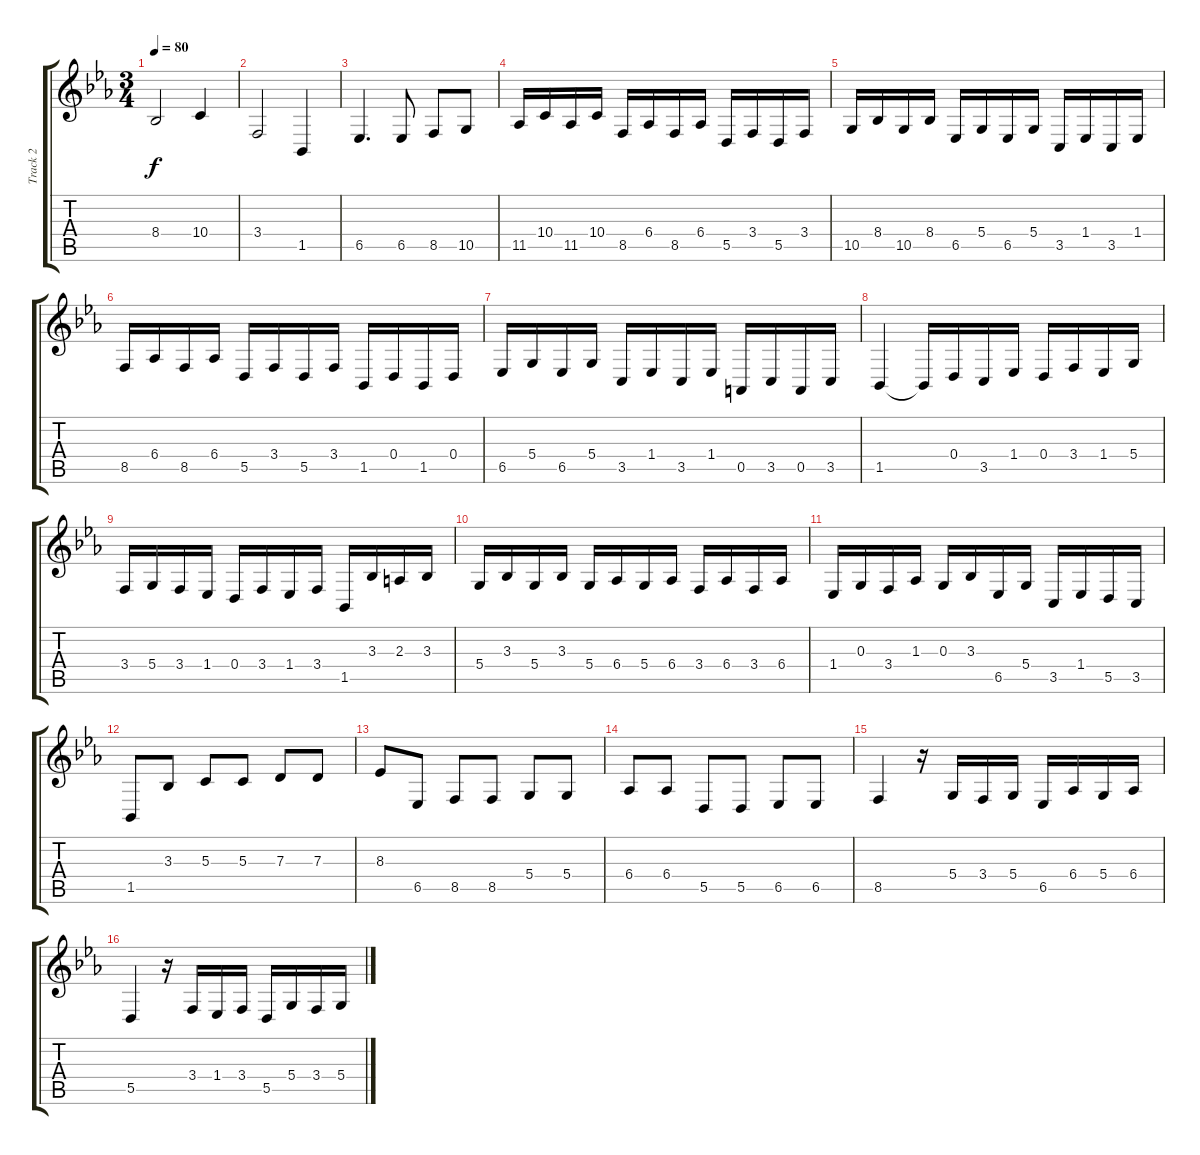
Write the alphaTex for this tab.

\track ("Track 2" "Track 2") {instrument churchorgan}
\staff {score tabs}
\tuning (E4 B3 G3 D3 A2 C2) {hide}
\ts (3 4)
\tempo 80
\clef g2
\ks cminor
8.4.2{dy f} 10.4.4 |
3.4.2 1.5.4 |
6.5.4{d} 6.5.8 8.5.8 10.5.8 |
11.5.16 10.4.16 11.5.16 10.4.16 8.5.16 6.4.16 8.5.16 6.4.16 5.5.16 3.4.16 5.5.16 3.4.16 |
10.5.16 8.4.16 10.5.16 8.4.16 6.5.16 5.4.16 6.5.16 5.4.16 3.5.16 1.4.16 3.5.16 1.4.16 |
8.5.16 6.4.16 8.5.16 6.4.16 5.5.16 3.4.16 5.5.16 3.4.16 1.5.16 0.4.16 1.5.16 0.4.16 |
6.5.16 5.4.16 6.5.16 5.4.16 3.5.16 1.4.16 3.5.16 1.4.16 0.5.16 3.5.16 0.5.16 3.5.16 |
1.5.4 1.5{t}.16 0.4.16 3.5.16 1.4.16 0.4.16 3.4.16 1.4.16 5.4.16 |
3.4.16 5.4.16 3.4.16 1.4.16 0.4.16 3.4.16 1.4.16 3.4.16 1.5.16 3.3.16 2.3.16 3.3.16 |
5.4.16 3.3.16 5.4.16 3.3.16 5.4.16 6.4.16 5.4.16 6.4.16 3.4.16 6.4.16 3.4.16 6.4.16 |
1.4.16 0.3.16 3.4.16 1.3.16 0.3.16 3.3.16 6.5.16 5.4.16 3.5.16 1.4.16 5.5.16 3.5.16 |
1.5.8 3.3.8 5.3.8 5.3.8 7.3.8 7.3.8 |
8.3.8 6.5.8 8.5.8 8.5.8 5.4.8 5.4.8 |
6.4.8 6.4.8 5.5.8 5.5.8 6.5.8 6.5.8 |
8.5.4 r.16 5.4.16 3.4.16 5.4.16 6.5.16 6.4.16 5.4.16 6.4.16 |
5.5.4 r.16 3.4.16{volume 16} 1.4.16 3.4.16 5.5.16 5.4.16 3.4.16 5.4.16
